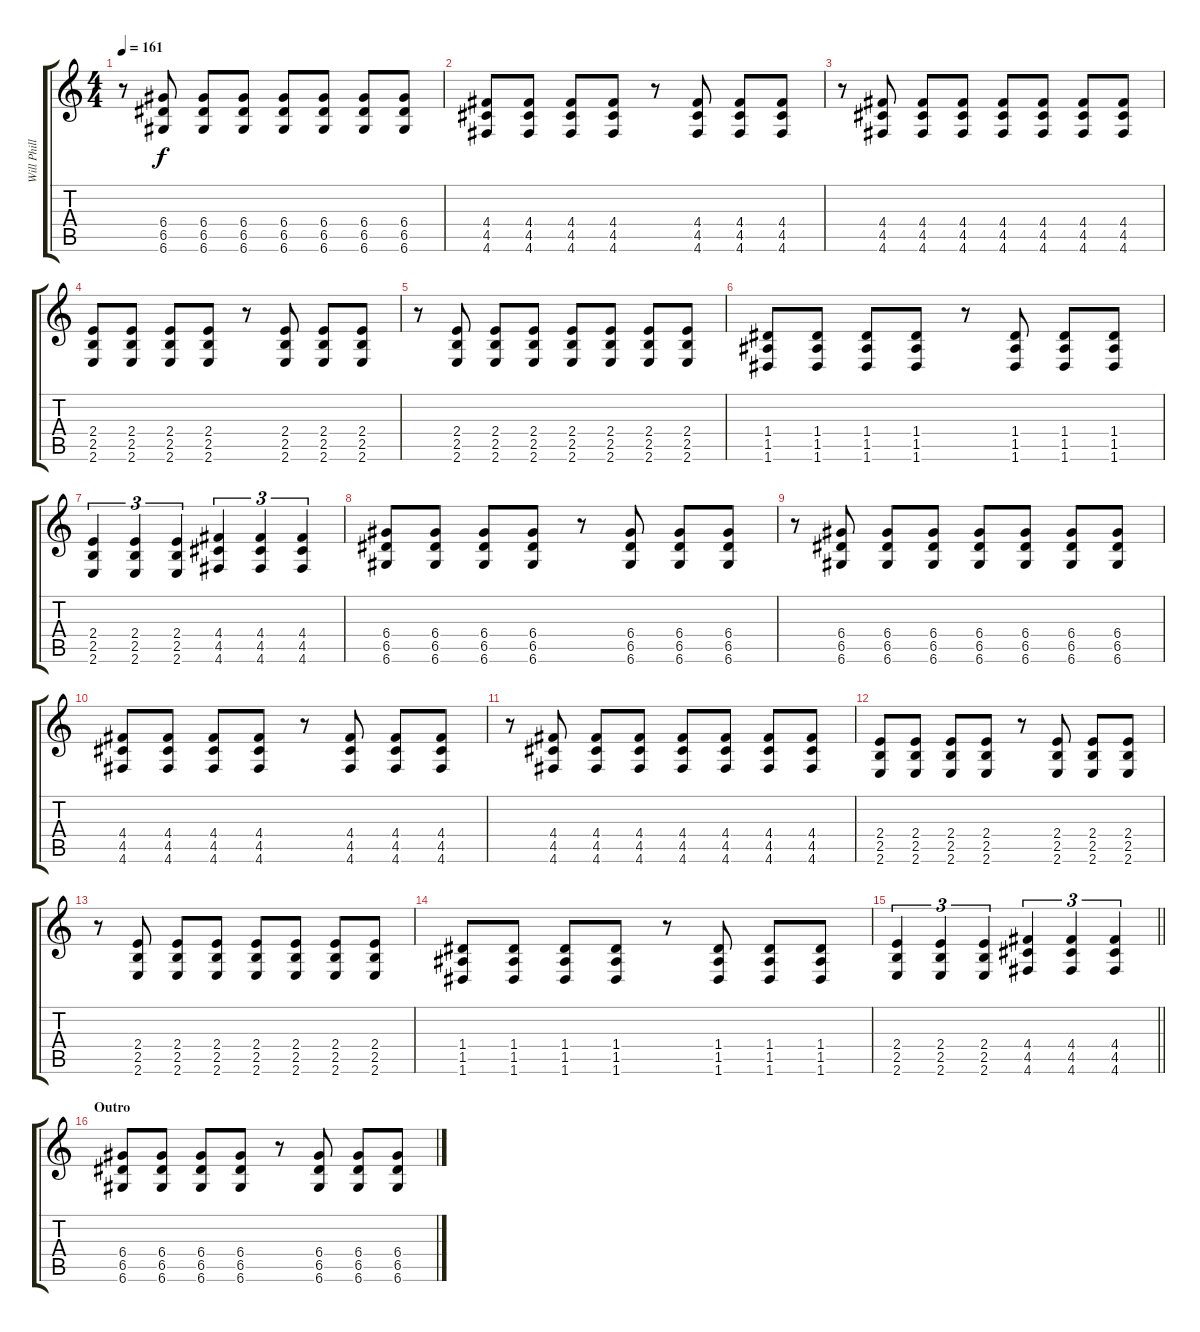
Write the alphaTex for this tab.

\track ("Will Phillipson (Guitar)" "Will Phill") {instrument distortionguitar}
\staff {score tabs}
\tuning (E4 B3 G3 D3 A2 D2) {hide}
\ts (4 4)
\tempo 161
\clef g2
\ks c
r.8{dy f} (6.4 6.5 6.6).8 (6.4 6.5 6.6).8 (6.4 6.5 6.6).8 (6.4 6.5 6.6).8 (6.4 6.5 6.6).8 (6.4 6.5 6.6).8 (6.4 6.5 6.6).8 |
(4.4 4.5 4.6).8 (4.4 4.5 4.6).8 (4.4 4.5 4.6).8 (4.4 4.5 4.6).8 r.8 (4.4 4.5 4.6).8 (4.4 4.5 4.6).8 (4.4 4.5 4.6).8 |
r.8 (4.4 4.5 4.6).8 (4.4 4.5 4.6).8 (4.4 4.5 4.6).8 (4.4 4.5 4.6).8 (4.4 4.5 4.6).8 (4.4 4.5 4.6).8 (4.4 4.5 4.6).8 |
(2.4 2.5 2.6).8 (2.4 2.5 2.6).8 (2.4 2.5 2.6).8 (2.4 2.5 2.6).8 r.8 (2.4 2.5 2.6).8 (2.4 2.5 2.6).8 (2.4 2.5 2.6).8 |
r.8 (2.4 2.5 2.6).8 (2.4 2.5 2.6).8 (2.4 2.5 2.6).8 (2.4 2.5 2.6).8 (2.4 2.5 2.6).8 (2.4 2.5 2.6).8 (2.4 2.5 2.6).8 |
(1.4 1.5 1.6).8 (1.4 1.5 1.6).8 (1.4 1.5 1.6).8 (1.4 1.5 1.6).8 r.8 (1.4 1.5 1.6).8 (1.4 1.5 1.6).8 (1.4 1.5 1.6).8 |
(2.4 2.5 2.6).4{tu (3 2)} (2.4 2.5 2.6).4{tu (3 2)} (2.4 2.5 2.6).4{tu (3 2)} (4.4 4.5 4.6).4{tu (3 2)} (4.4 4.5 4.6).4{tu (3 2)} (4.4 4.5 4.6).4{tu (3 2)} |
(6.4 6.5 6.6).8 (6.4 6.5 6.6).8 (6.4 6.5 6.6).8 (6.4 6.5 6.6).8 r.8 (6.4 6.5 6.6).8 (6.4 6.5 6.6).8 (6.4 6.5 6.6).8 |
r.8 (6.4 6.5 6.6).8 (6.4 6.5 6.6).8 (6.4 6.5 6.6).8 (6.4 6.5 6.6).8 (6.4 6.5 6.6).8 (6.4 6.5 6.6).8 (6.4 6.5 6.6).8 |
(4.4 4.5 4.6).8 (4.4 4.5 4.6).8 (4.4 4.5 4.6).8 (4.4 4.5 4.6).8 r.8 (4.4 4.5 4.6).8 (4.4 4.5 4.6).8 (4.4 4.5 4.6).8 |
r.8 (4.4 4.5 4.6).8 (4.4 4.5 4.6).8 (4.4 4.5 4.6).8 (4.4 4.5 4.6).8 (4.4 4.5 4.6).8 (4.4 4.5 4.6).8 (4.4 4.5 4.6).8 |
(2.4 2.5 2.6).8 (2.4 2.5 2.6).8 (2.4 2.5 2.6).8 (2.4 2.5 2.6).8 r.8 (2.4 2.5 2.6).8 (2.4 2.5 2.6).8 (2.4 2.5 2.6).8 |
r.8 (2.4 2.5 2.6).8 (2.4 2.5 2.6).8 (2.4 2.5 2.6).8 (2.4 2.5 2.6).8 (2.4 2.5 2.6).8 (2.4 2.5 2.6).8 (2.4 2.5 2.6).8 |
(1.4 1.5 1.6).8 (1.4 1.5 1.6).8 (1.4 1.5 1.6).8 (1.4 1.5 1.6).8 r.8 (1.4 1.5 1.6).8 (1.4 1.5 1.6).8 (1.4 1.5 1.6).8 |
\barLineRight lightlight
(2.4 2.5 2.6).4{tu (3 2)} (2.4 2.5 2.6).4{tu (3 2)} (2.4 2.5 2.6).4{tu (3 2)} (4.4 4.5 4.6).4{tu (3 2)} (4.4 4.5 4.6).4{tu (3 2)} (4.4 4.5 4.6).4{tu (3 2)} |
\section ("" "Outro")
(6.4 6.5 6.6).8 (6.4 6.5 6.6).8 (6.4 6.5 6.6).8 (6.4 6.5 6.6).8 r.8 (6.4 6.5 6.6).8 (6.4 6.5 6.6).8 (6.4 6.5 6.6).8
